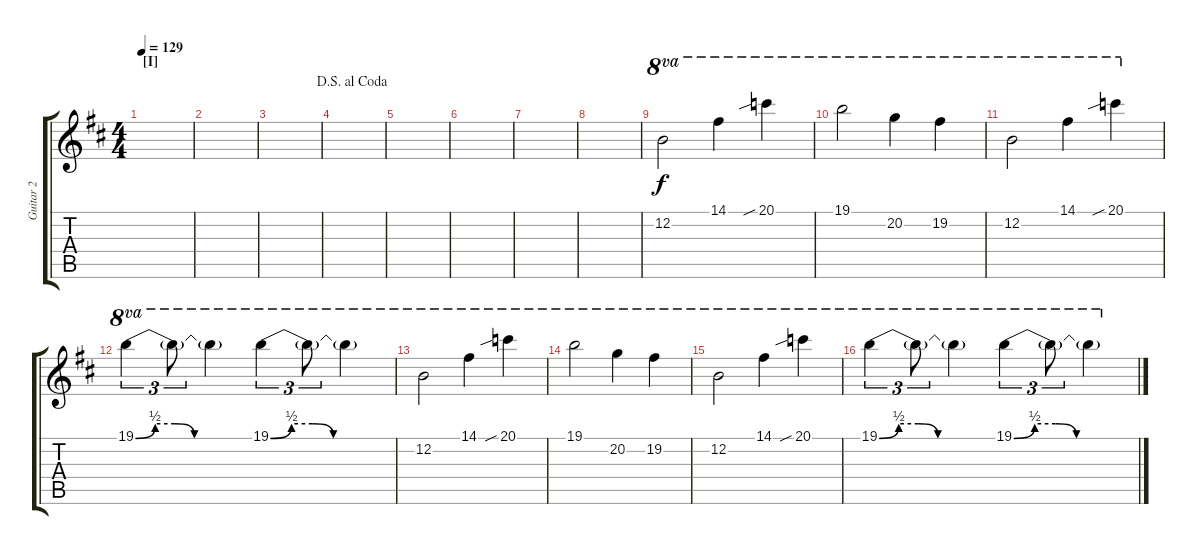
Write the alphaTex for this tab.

\track ("Guitar 2" "Guitar 2") {instrument distortionguitar}
\staff {score tabs}
\tuning (E4 B3 G3 D3 A2 B1) {hide}
\ts (4 4)
\section ("" "[I]")
\tempo 129
\clef g2
\ks d
|
|
|
\jump dalsegnoalcoda
|
|
|
|
|
12.2.2{ot 8va} 14.1.4{ot 8va} 20.1{sib}.4{ot 8va} |
19.1.2{ot 8va} 20.2.4{ot 8va} 19.2.4{ot 8va} |
12.2.2{ot 8va} 14.1.4{ot 8va} 20.1{sib}.4{ot 8va} |
19.1{be (custom 0 0 10 2 20 2 30 0 60 0)}.4{tu (3 2) ot 8va} 19.1{t}.8{tu (3 2) ot 8va} 19.1{t}.4{ot 8va} 19.1{be (custom 0 0 10 2 20 2 30 0 60 0)}.4{tu (3 2) ot 8va} 19.1{t}.8{tu (3 2) ot 8va} 19.1{t}.4{ot 8va} |
12.2.2{ot 8va} 14.1.4{ot 8va} 20.1{sib}.4{ot 8va} |
19.1.2{ot 8va} 20.2.4{ot 8va} 19.2.4{ot 8va} |
12.2.2{ot 8va} 14.1.4{ot 8va} 20.1{sib}.4{ot 8va} |
19.1{be (custom 0 0 10 2 20 2 30 0 60 0)}.4{tu (3 2) ot 8va} 19.1{t}.8{tu (3 2) ot 8va} 19.1{t}.4{ot 8va} 19.1{be (custom 0 0 10 2 20 2 30 0 60 0)}.4{tu (3 2) ot 8va} 19.1{t}.8{tu (3 2) ot 8va} 19.1{t}.4{ot 8va}
